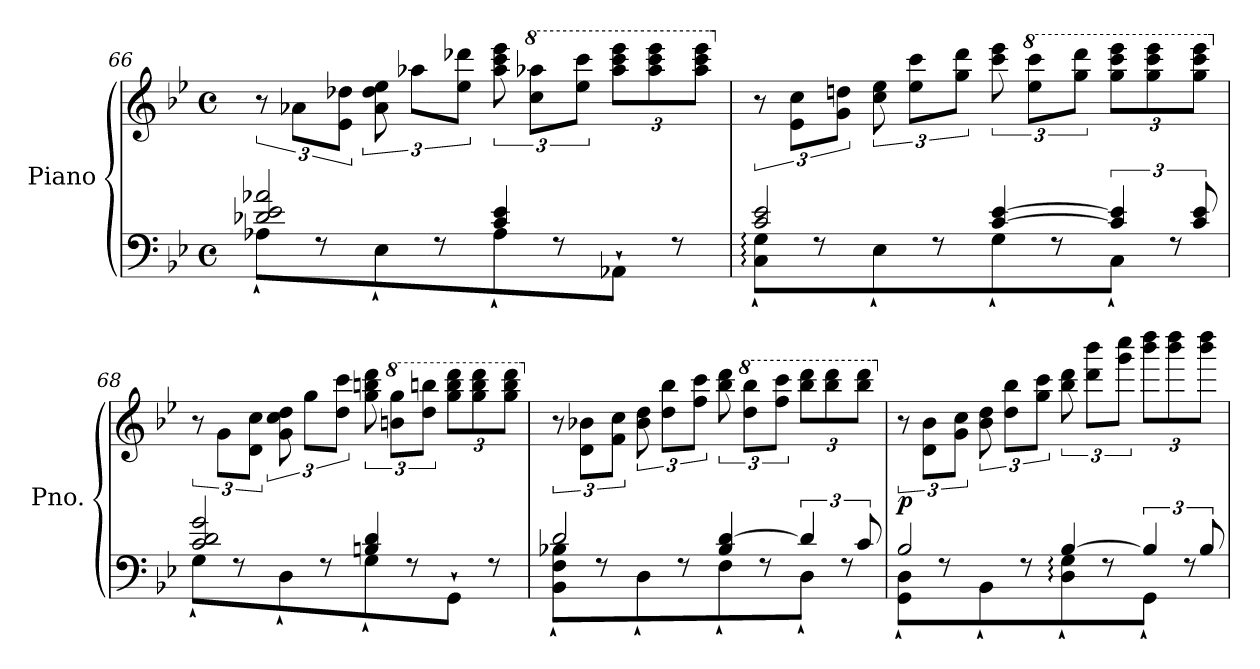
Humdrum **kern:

**kern	**kern	**dynam
*part1	*part1	*part1
*staff2	*staff1	*staff1/2
*I"Piano	*	*
*I'Pno.	*	*
*clefF4	*clefG2	*
*k[b-e-]	*k[b-e-]	*
*M4/4	*M4/4	*
*met(c)	*met(c)	*
*MM100	*MM100	*
=66	=66	=66
*^	*	*
2d-X/ 2e-/ 2a-X/	8A-X`\L	12r	.
.	.	12a-X\L	.
.	8rF	.	.
.	.	12e-\ 12dd-X\J	.
.	8E-`\	12a-\ 12dd-\ 12ee-\	.
.	.	12aa-i\L	.
.	8rF	.	.
.	.	12ee-\ 12ddd-i\J	.
*	*	*MM90	*
4c/ 4e-/	8A-`\	12aa-\ 12ccc\ 12eee-\	.
*	*	*8va	*
*	*	*MM95	*
.	.	12ccc\ 12aaa-X\L	.
.	8rF	.	.
.	.	12eee-\ 12cccc\J	.
*	*	*Xbrackettup	*
4ryy	8AA-X`\J	12aaa-\ 12cccc\ 12eeee-\L	.
.	.	12aaa-\ 12cccc\ 12eeee-\	.
.	8rF	.	.
.	.	12aaa-\ 12cccc\ 12eeee-\J	.
!!LO:PB:g=z
=67	=67	=67	=67
*	*	*X8va	*
*	*	*brackettup	*
*	*	*MM100	*
2c/ 2e-/	8C\:` 8G\:`L	12r	.
.	.	12e-\ 12cc\L	.
.	8rF	.	.
.	.	12g\ 12ddn\J	.
.	8E-`\	12cc\ 12ee-\	.
.	.	12ee-\ 12ccc\L	.
.	8rF	.	.
.	.	12gg\ 12ddd\J	.
*	*	*MM90	*
[4c/ [4e-/	8G`\	12ccc\ 12eee-\	.
*	*	*8va	*
*	*	*MM95	*
.	.	12eee-\ 12cccc\L	.
.	8rF	.	.
.	.	12ggg\ 12dddd\J	.
*	*	*Xbrackettup	*
6c/] 6e-/]	8C`\J	12ggg\ 12cccc\ 12eeee-\L	.
.	.	12ggg\ 12cccc\ 12eeee-\	.
.	8rF	.	.
12c/ 12e-/	.	12ggg\ 12cccc\ 12eeee-\J	.
=68	=68	=68	=68
*	*	*X8va	*
*	*	*brackettup	*
*	*	*MM100	*
2c/ 2d/ 2g/	8G`\L	12r	.
.	.	12g\L	.
.	8rF	.	.
.	.	12d\ 12cc\J	.
.	8D`\	12g\ 12cc\ 12dd\	.
.	.	12gg\L	.
.	8rF	.	.
.	.	12dd\ 12ccc\J	.
*	*	*MM90	*
4Bn/ 4d/	8G`\	12gg\ 12bbn\ 12ddd\	.
*	*	*8va	*
*	*	*MM95	*
.	.	12bb\ 12ggg\L	.
.	8rF	.	.
.	.	12ddd\ 12bbbn\J	.
*	*	*Xbrackettup	*
4ryy	8GG`\J	12ggg\ 12bbb\ 12dddd\L	.
.	.	12ggg\ 12bbb\ 12dddd\	.
.	8rF	.	.
.	.	12ggg\ 12bbb\ 12dddd\J	.
!!LO:LB:g=z
=69	=69	=69	=69
*	*	*X8va	*
*	*	*brackettup	*
*	*	*MM100	*
2d/	8BB-\` 8F\` 8B-X\`L	12r	.
.	.	12d\ 12b-X\L	.
.	8rF	.	.
.	.	12f\ 12cc\J	.
.	8D`\	12b-\ 12dd\	.
.	.	12dd\ 12bb-\L	.
.	8rF	.	.
.	.	12ff\ 12ccc\J	.
*	*	*MM90	*
4B-/ [4d/	8F`\	12bb-\ 12ddd\	.
*	*	*8va	*
*	*	*MM95	*
.	.	12ddd\ 12bbb-\L	.
.	8rF	.	.
.	.	12fff\ 12cccc\J	.
*	*	*Xbrackettup	*
6d/]	8D`\J	12bbb-\ 12dddd\L	.
.	.	12bbb-\ 12dddd\	.
.	8rF	.	.
12c/	.	12bbb-\ 12dddd\J	.
=70	=70	=70	=70
*	*	*X8va	*
*	*	*brackettup	*
*	*	*MM100	*
!	!	!	!LO:DY:b
2B-/	8GG\` 8D\`L	12r	p
.	.	12d\ 12b-\L	.
.	8rF	.	.
.	.	12g\ 12cc\J	.
.	8BB-`\	12b-\ 12dd\	.
.	.	12dd\ 12bb-\L	.
.	8rF	.	.
.	.	12gg\ 12ccc\J	.
*	*	*MM90	*
[4B-/	8D\:` 8G\:`	12bb-\ 12ddd\	.
*	*	*MM95	*
.	.	12ddd\ 12bbb-\L	.
.	8rF	.	.
.	.	12ggg\ 12cccc\J	.
*	*	*Xbrackettup	*
6B-/]	8GG`\J	12bbb-\ 12dddd\L	.
.	.	12bbb-\ 12dddd\	.
.	8rF	.	.
12B-/	.	12bbb-\ 12dddd\J	.
*v	*v	*	*
=	=	=
*-	*-	*-
